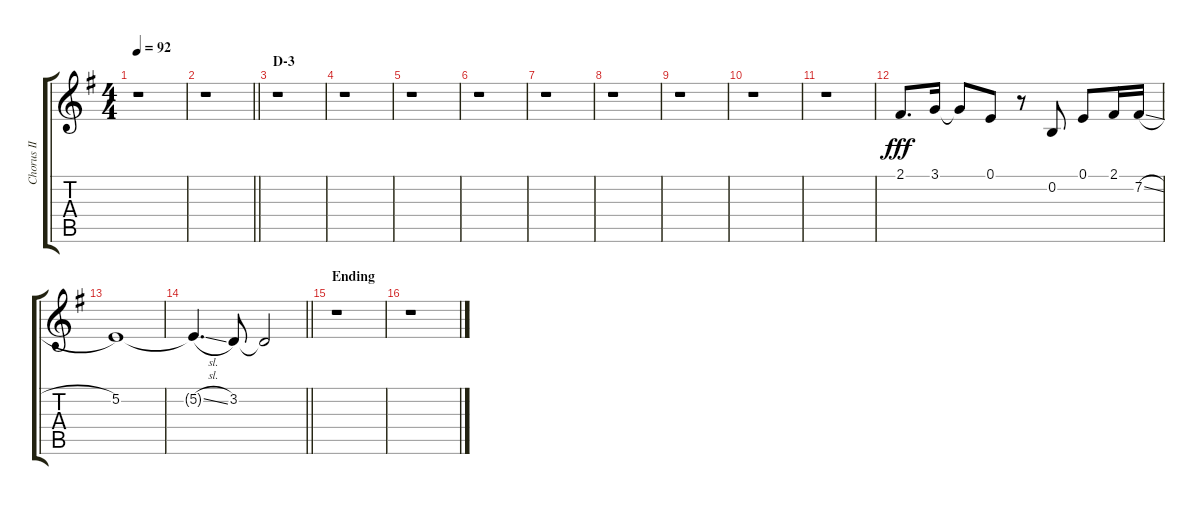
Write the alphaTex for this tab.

\track ("Chorus II" "Chorus II") {instrument voiceoohs}
\staff {score tabs}
\tuning (E4 B3 G3 D3 A2 E2) {hide}
\ts (4 4)
\tempo 92
\clef g2
\ks eminor
r.1{dy fff} |
\barLineRight lightlight
r.1 |
\section ("" "D-3")
r.1 |
r.1 |
r.1 |
r.1 |
r.1 |
r.1 |
r.1 |
r.1 |
r.1 |
2.1.8{d} 3.1.16 3.1{t}.8 0.1.8 r.8 0.2.8 0.1.8 2.1.16 7.2{sl}.16 |
5.2.1 |
\barLineRight lightlight
5.2{sl t}.4{d} 3.2.8 3.2{t}.2 |
\section ("" "Ending")
r.1 |
r.1
